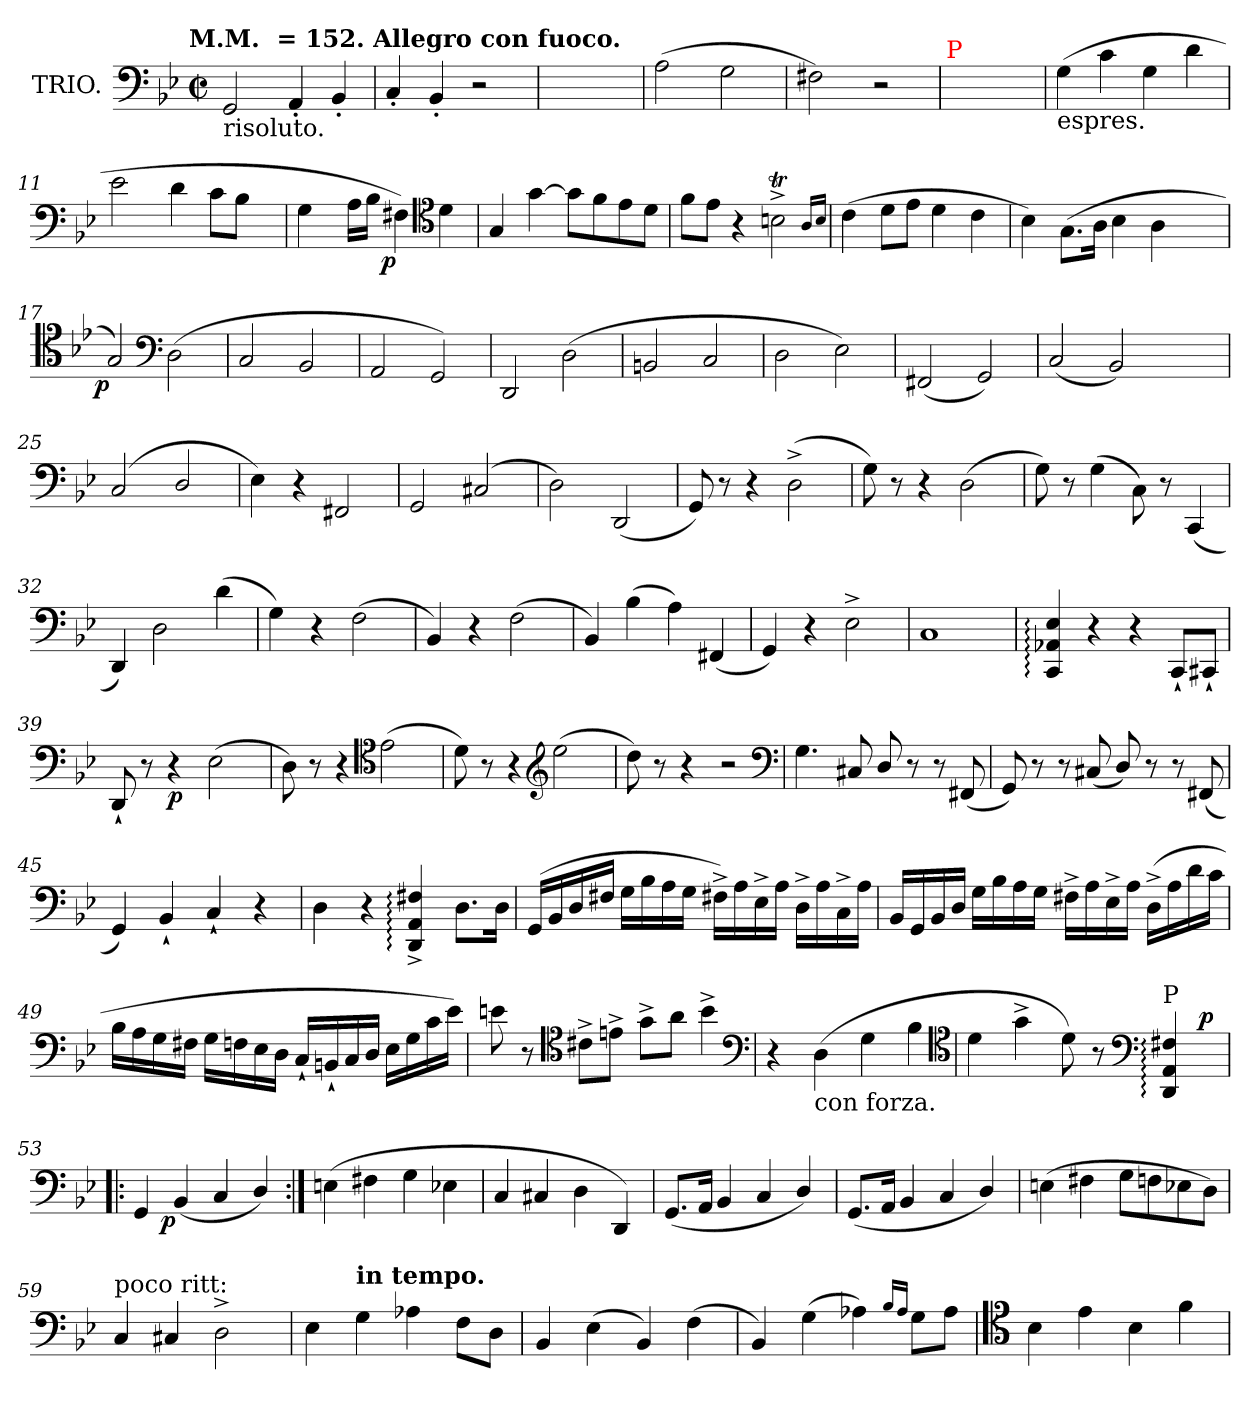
**kern	**dynam
*part1	*part1
*staff1	*staff1
*I"TRIO.	*
*clefF4	*
*k[b-e-]	*
*g:	*
!!LO:TX:omd:t=M.M. &nbsp;=&nbsp;152. Allegro con fuoco.
*M2/2	*
*met(c|)	*
*MM242	*
=1	=1
!LO:TX:b:t=risoluto.	!
2GG	.
4AA'<	.
4BB-'<	.
=2	=2
4C'<	.
4BB-'<	.
2r	.
=3	=3
1ryy	.
=5	=5
(>2A	.
2G	.
=6	=6
2F#X)	.
2r	.
=7	=7
!LO:TX:a:color=red:t=P	!
1ryy	.
=10	=10
!LO:TX:b:t=espres.	!
(>4G	.
4c	.
4G	.
4d	.
=11	=11
2e-	.
4d	.
8cL	.
8B-J	.
8ryy	.
=12	=12
!LO:N:vis=4	!
4.G	.
16ALL	.
16B-JJ	.
!	!LO:DY:rj
4F#X)	p
*clefC4	*
4d	.
=13	=13
4G	.
[4g	.
8gL]	.
8f	.
8e-	.
8dJ	.
=14	=14
8fL	.
8e-J	.
4r	.
2Bnt^<	.
16qqA/LL	.
16qqB/JJ	.
=15	=15
(>4c	.
8dL	.
8e-J	.
4d	.
4c	.
=16	=16
4B-)	.
(>8.G\L	.
16A\Jk	.
4B-	.
4A	.
4ryy	.
=17	=17
!	!LO:DY:rj
2G)	p
*clefF4	*
(<2D	.
=18	=18
2C	.
2BB-	.
=19	=19
2AA	.
2GG)	.
=20	=20
2DD	.
(>2D	.
=21	=21
2BBn	.
2C	.
=22	=22
2D	.
2E-)	.
=23	=23
(<2FF#X	.
2GG)	.
=24	=24
(<2C	.
2BB-)	.
2ryy	.
=25	=25
(<2C	.
2D/	.
=26	=26
4E-)	.
4r	.
2FF#X	.
=27	=27
2GG	.
(>2C#X	.
=28	=28
2D)	.
(2DD	.
=29	=29
8GG)	.
8r	.
4r	.
(2D^<	.
=30	=30
8G)	.
8r	.
4r	.
(2D	.
=31	=31
8G)	.
8r	.
(>4G	.
8C\)	.
8r	.
(<4CC	.
=32	=32
4DD)	.
2D	.
(>4d	.
=33	=33
4G)	.
4r	.
(>2F	.
=34	=34
4BB-)	.
4r	.
(>2F	.
=35	=35
4BB-)	.
(>4B-	.
4A)	.
(<4FF#X	.
=36	=36
4GG)	.
4r	.
2E-^<	.
=37	=37
1C	.
=38	=38
4E-: 4AA-X: 4CC:	.
4r	.
4r	.
8CC`<L	.
8CC#X`<J	.
=39	=39
8DD`<	.
8r	.
4r	p
(>2E-	.
=40	=40
8D)	.
8r	.
4r	.
*clefC4	*
(>2e-	.
=41	=41
8d)	.
8r	.
4r	.
*clefG2	*
(>2ee-	.
=42	=42
8dd)	.
8r	.
4r	.
2r	.
*clefF4	*
=43	=43
4.G	.
8C#X	.
8D/	.
8r	.
8r	.
(<8FF#X	.
=44	=44
8GG)	.
8r	.
8r	.
(<8C#X	.
8D/)	.
8r	.
8r	.
(<8FF#X	.
=45	=45
4GG)	.
4BB-`<	.
4C`<	.
4r	.
=46	=46
4D	.
4r	.
4F#X:^> 4AA:^> 4DD:^>	.
8.DL	.
16DJk	.
=47	=47
(>16GGLL	.
16BB-	.
16D	.
16F#XJJ	.
16GLL	.
16B-	.
16A	.
16GJJ	.
16F#X^<LL)	.
16A	.
16E-^<	.
16AJJ	.
16D^<LL	.
16A	.
16C^<	.
16AJJ	.
=48	=48
16BB-LL	.
16GG	.
16BB-	.
16DJJ	.
16GLL	.
16B-	.
16A	.
16GJJ	.
16F#X^<LL	.
16A	.
16E-^<	.
16AJJ	.
(>16D^<LL	.
16A	.
16d	.
16cJJ	.
=49	=49
16B-LL	.
16A	.
16G	.
16F#XJJ	.
16GLL	.
16Fn	.
16E-	.
16DJJ	.
16C`<LL	.
16BBn`<	.
16C	.
16DJJ	.
16E-LL	.
16G	.
16c	.
16e-JJ)	.
=50	=50
8en	.
8r	.
*clefC4	*
8c#X^<L	.
8en^<J	.
8g^<L	.
8aJ	.
4b-^<	.
*clefF4	*
=51	=51
4r	.
!LO:TX:b:t=con forza.	!
(>4D	.
4G	.
4B-	.
*clefC4	*
=52	=52
*^	*
4d	2..ryy	.
4g^<	.	.
8d)	.	.
8r	.	.
*clefF4	*	*
!LO:TX:a:t=P	!	!
!	!	!LO:DY:a
4F#X: 4AA: 4DD:	.	fz fz
!	!	!LO:DY:n=2:a
.	8ryy	p
*v	*v	*
=53!|:	=53!|:
4GG	.
!	!LO:DY:rj
(<4BB-	p
4C	.
4D/)	.
=54:|!	=54:|!
(>4En	.
4F#X	.
4G	.
4E-X	.
=55	=55
4C	.
4C#X	.
4D	.
4DD)	.
=56	=56
(<8.GGL	.
16AAJk	.
4BB-	.
4C	.
4D/)	.
=57	=57
(<8.GGL	.
16AAJk	.
4BB-	.
4C	.
4D/)	.
=58	=58
(>4En	.
4F#X	.
8GL	.
8Fn	.
8E-X	.
8DJ)	.
=59	=59
!LO:TX:a:t=poco ritt&colon;	!
4C	.
4C#X	.
2D^<	.
=60	=60
4E-	.
!LO:TX:a:B:t=in tempo.	!
4G	.
4A-X	.
8FL	.
8DJ	.
=61	=61
4BB-	.
(>4E-	.
4BB-)	.
(>4F	.
=62	=62
4BB-)	.
(>4G	.
4A-X)	.
16qqB-/LL	.
16qqA-/JJ	.
8GL	.
8A-J	.
=63	=63
*clefC4	*
4B-	.
4e-	.
4B-	.
4f	.
=	=
*-	*-
